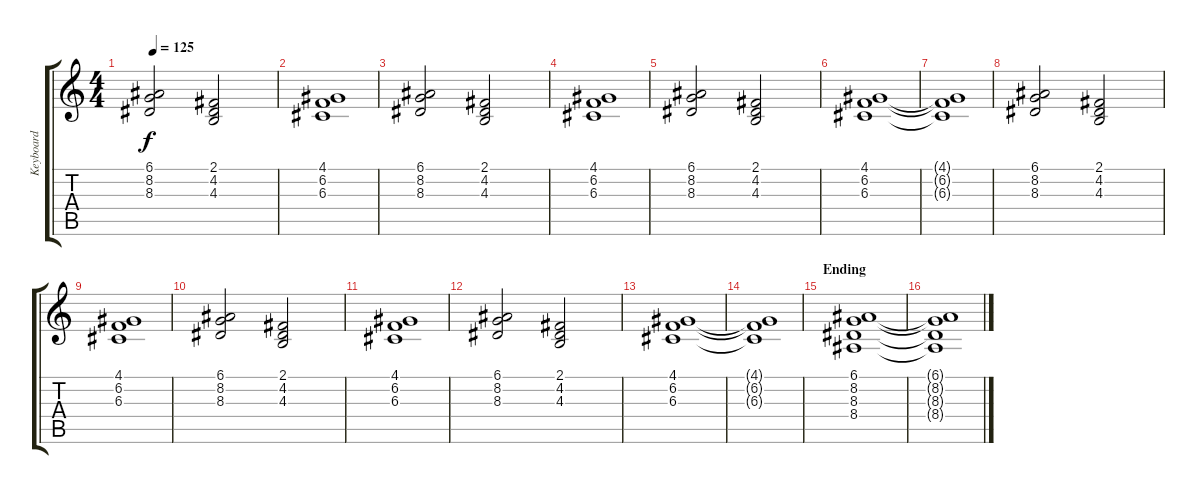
\track ("Keyboard" "Keyboard") {instrument stringensemble1}
\staff {score tabs}
\tuning (E4 B3 G3 D3 A2 E2) {hide}
\ts (4 4)
\tempo 125
\clef g2
\ks c
(6.1 8.2 8.3).2{dy f} (2.1 4.2 4.3).2 |
(4.1 6.2 6.3).1 |
(6.1 8.2 8.3).2 (2.1 4.2 4.3).2 |
(4.1 6.2 6.3).1 |
(6.1 8.2 8.3).2 (2.1 4.2 4.3).2 |
(4.1 6.2 6.3).1 |
(4.1{t} 6.2{t} 6.3{t}).1 |
(6.1 8.2 8.3).2 (2.1 4.2 4.3).2 |
(4.1 6.2 6.3).1 |
(6.1 8.2 8.3).2 (2.1 4.2 4.3).2 |
(4.1 6.2 6.3).1 |
(6.1 8.2 8.3).2 (2.1 4.2 4.3).2 |
(4.1 6.2 6.3).1 |
(4.1{t} 6.2{t} 6.3{t}).1 |
\section ("" "Ending")
(6.1 8.2 8.3 8.4).1 |
(6.1{t} 8.2{t} 8.3{t} 8.4{t}).1
